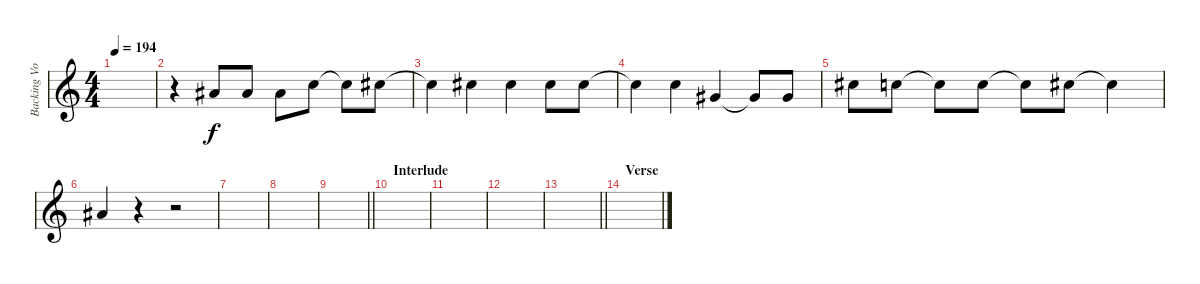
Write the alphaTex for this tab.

\track ("Backing Vocals" "Backing Vo") {instrument distortionguitar}
\staff {score}
\tuning (Eb4 Bb3 Gb3 Db3 Ab2 Eb2) {hide}
\ts (4 4)
\tempo 194
\clef g2
\ks c
|
r.4 4.3.8 4.3.8 4.3.8 6.3.8 6.3{t}.8 7.3.8 |
7.3{t}.4 7.3.4 7.3.4 7.3.8 7.3.8 |
7.3{t}.4 6.3.4 2.3.4 2.3{t}.8 2.3.8 |
7.3.8 6.3.8 6.3{t}.8 6.3.8 6.3{t}.8 7.3.8 7.3{t}.4 |
4.3.4 r.4 r.2 |
|
|
\barLineRight lightlight
|
\section ("" "Interlude")
|
|
|
\barLineRight lightlight
|
\section ("" "Verse")
